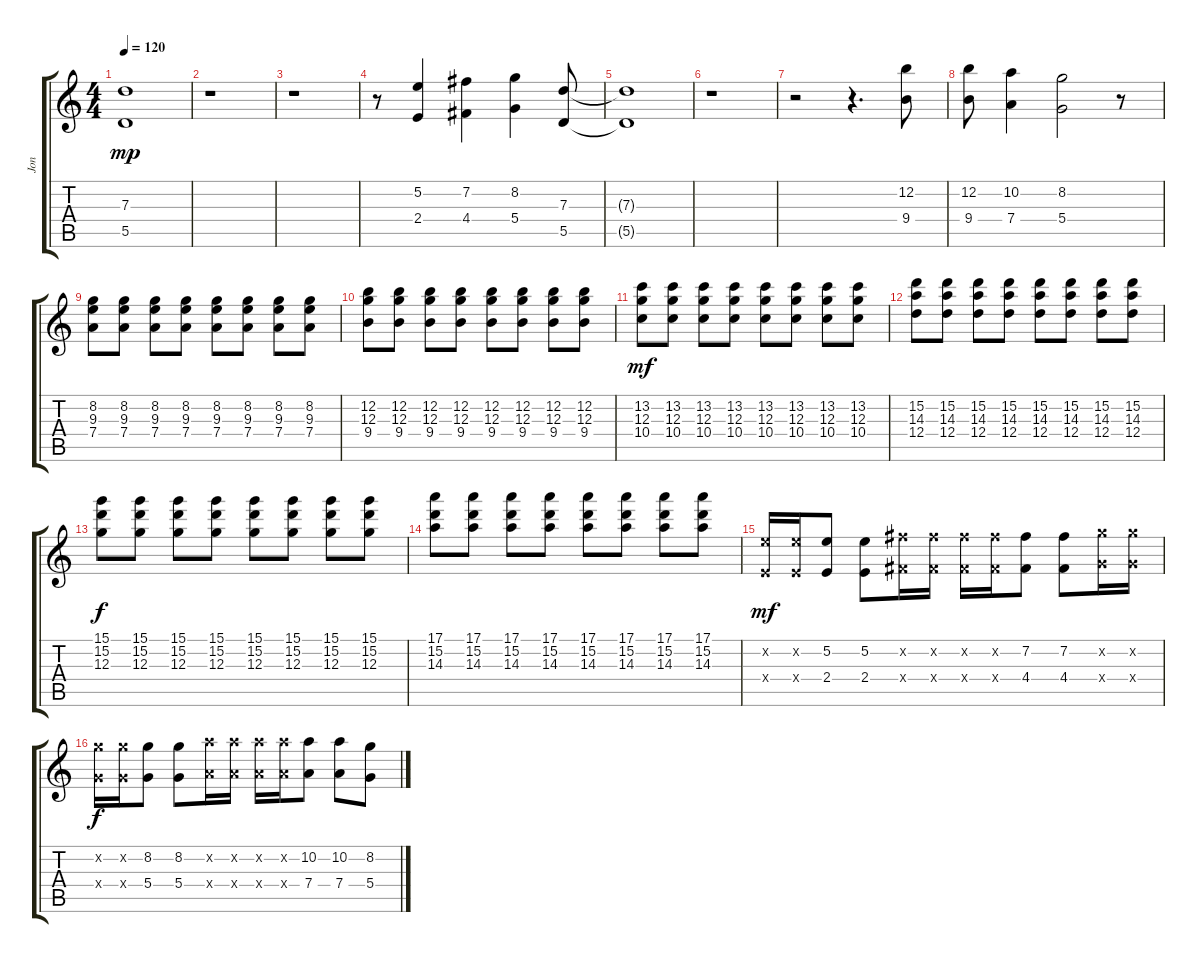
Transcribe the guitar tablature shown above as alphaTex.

\track ("Jon" "Jon") {instrument overdrivenguitar}
\staff {score tabs}
\tuning (E4 B3 G3 D3 A2 E2) {hide}
\ts (4 4)
\tempo 120
\clef g2
\ks c
(7.3{t} 5.5{t}).1{dy mp} |
r.1 |
r.1 |
r.8 (5.2 2.4).4 (7.2 4.4).4 (8.2 5.4).4 (7.3 5.5).8 |
(7.3{t} 5.5{t}).1 |
r.1 |
r.2 r.4{d} (12.2 9.4).8 |
(12.2 9.4).8 (10.2 7.4).4 (8.2 5.4).2 r.8 |
(8.2 9.3 7.4).8 (8.2 9.3 7.4).8 (8.2 9.3 7.4).8 (8.2 9.3 7.4).8 (8.2 9.3 7.4).8 (8.2 9.3 7.4).8 (8.2 9.3 7.4).8 (8.2 9.3 7.4).8 |
(12.2 12.3 9.4).8 (12.2 12.3 9.4).8 (12.2 12.3 9.4).8 (12.2 12.3 9.4).8 (12.2 12.3 9.4).8 (12.2 12.3 9.4).8 (12.2 12.3 9.4).8 (12.2 12.3 9.4).8 |
(13.2 12.3 10.4).8{dy mf} (13.2 12.3 10.4).8 (13.2 12.3 10.4).8 (13.2 12.3 10.4).8 (13.2 12.3 10.4).8 (13.2 12.3 10.4).8 (13.2 12.3 10.4).8 (13.2 12.3 10.4).8 |
(15.2 14.3 12.4).8 (15.2 14.3 12.4).8 (15.2 14.3 12.4).8 (15.2 14.3 12.4).8 (15.2 14.3 12.4).8 (15.2 14.3 12.4).8 (15.2 14.3 12.4).8 (15.2 14.3 12.4).8 |
(15.1 15.2 12.3).8{dy f} (15.1 15.2 12.3).8 (15.1 15.2 12.3).8 (15.1 15.2 12.3).8 (15.1 15.2 12.3).8 (15.1 15.2 12.3).8 (15.1 15.2 12.3).8 (15.1 15.2 12.3).8 |
(17.1 15.2 14.3).8 (17.1 15.2 14.3).8 (17.1 15.2 14.3).8 (17.1 15.2 14.3).8 (17.1 15.2 14.3).8 (17.1 15.2 14.3).8 (17.1 15.2 14.3).8 (17.1 15.2 14.3).8 |
(5.2{x} 2.4{x}).16{dy mf} (5.2{x} 2.4{x}).16 (5.2 2.4).8 (5.2 2.4).8 (7.2{x} 4.4{x}).16 (7.2{x} 4.4{x}).16 (7.2{x} 4.4{x}).16 (7.2{x} 4.4{x}).16 (7.2 4.4).8 (7.2 4.4).8 (8.2{x} 5.4{x}).16 (8.2{x} 5.4{x}).16 |
(8.2{x} 5.4{x}).16{dy f} (8.2{x} 5.4{x}).16 (8.2 5.4).8 (8.2 5.4).8 (10.2{x} 7.4{x}).16 (10.2{x} 7.4{x}).16 (10.2{x} 7.4{x}).16 (10.2{x} 7.4{x}).16 (10.2 7.4).8 (10.2 7.4).8 (8.2 5.4).8
